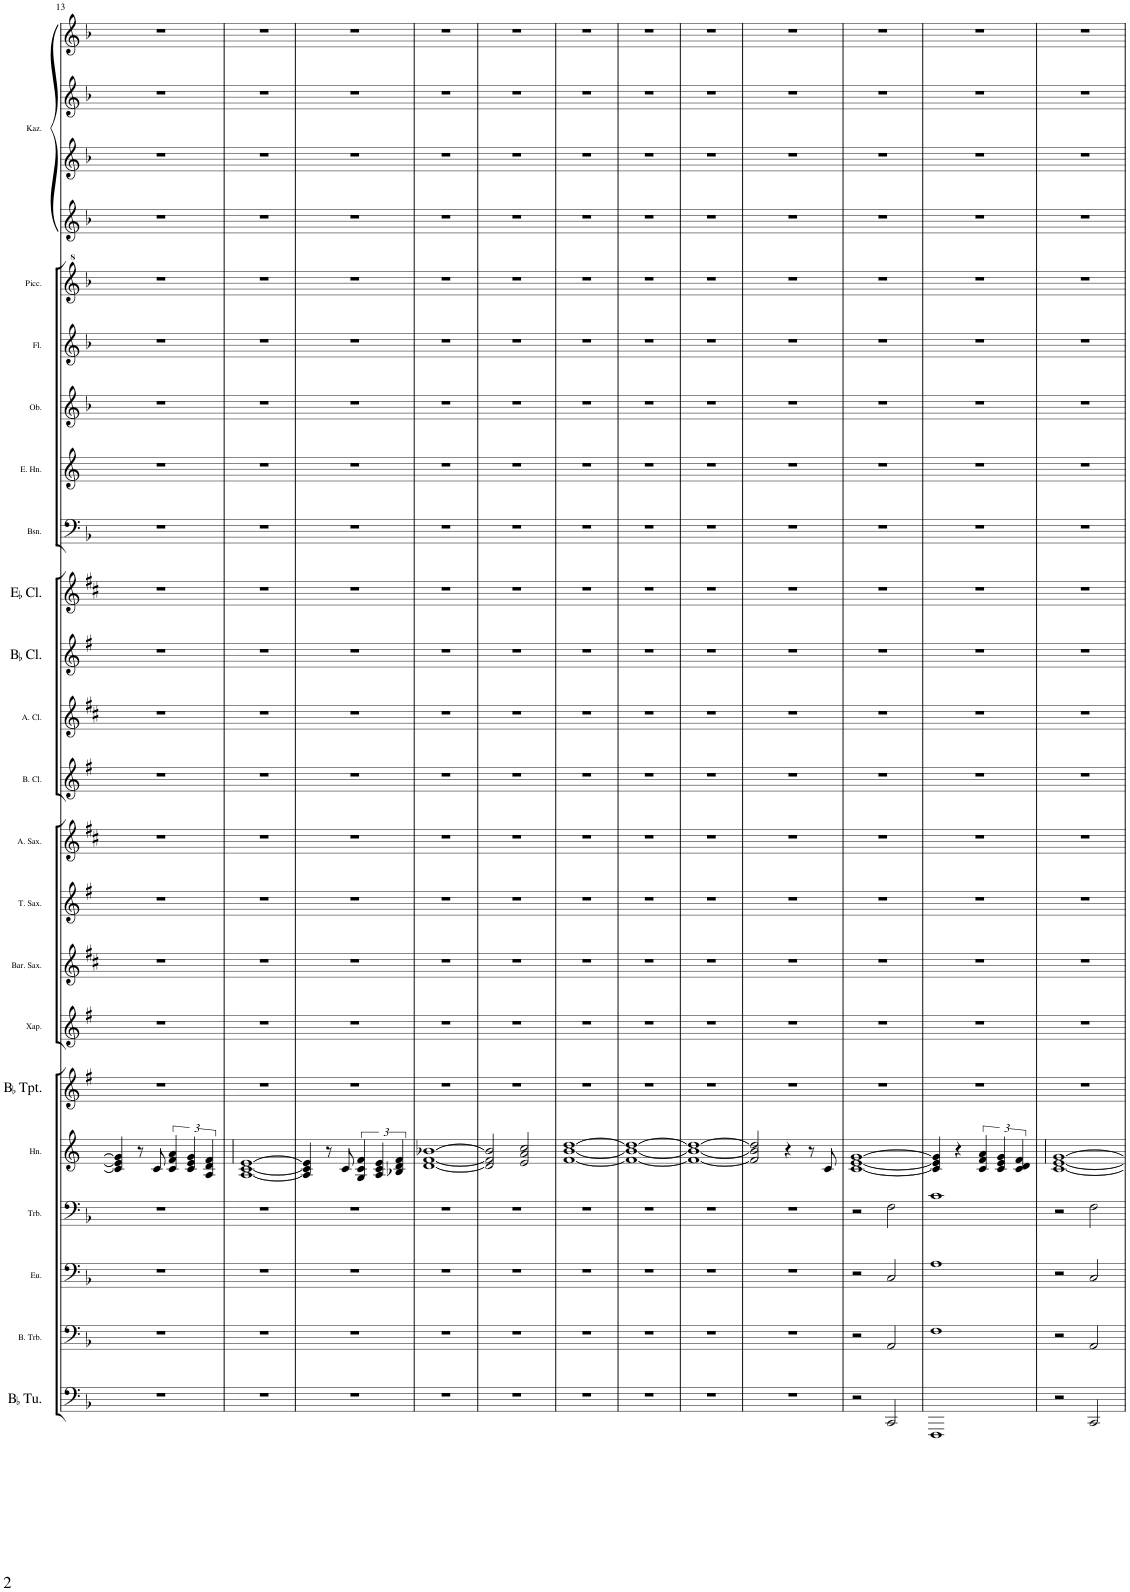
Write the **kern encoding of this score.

**kern	**kern	**kern	**kern	**kern	**kern	**kern	**kern	**kern	**kern	**kern	**kern	**kern	**kern	**kern	**kern	**kern	**kern	**kern	**kern	**kern	**kern	**kern
*part20	*part19	*part18	*part17	*part16	*part15	*part14	*part13	*part12	*part11	*part10	*part9	*part8	*part7	*part6	*part5	*part4	*part3	*part2	*part1	*part1	*part1	*part1
*staff23	*staff22	*staff21	*staff20	*staff19	*staff18	*staff17	*staff16	*staff15	*staff14	*staff13	*staff12	*staff11	*staff10	*staff9	*staff8	*staff7	*staff6	*staff5	*staff4	*staff3	*staff2	*staff1
*I"BaccidentalFlat Tuba	*I"Bass Trombone	*I"Euphonium	*I"Trombone	*I"Horn	*I"BaccidentalFlat Trumpet	*I"Xaphoon	*I"Baritone Saxophone	*I"Tenor Saxophone	*I"Alto Saxophone	*I"Bass Clarinet	*I"Alto Clarinet	*I"BaccidentalFlat Clarinet	*I"EaccidentalFlat Clarinet	*I"Bassoon	*I"English Horn	*I"Oboe	*I"Flute	*I"Piccolo	*I"Kazoo	*	*	*
*I'BaccidentalFlat Tu.	*I'B. Trb.	*I'Eu.	*I'Trb.	*I'Hn.	*I'BaccidentalFlat Tpt.	*I'Xap.	*I'Bar. Sax.	*I'T. Sax.	*I'A. Sax.	*I'B. Cl.	*I'A. Cl.	*I'BaccidentalFlat Cl.	*I'EaccidentalFlat Cl.	*I'Bsn.	*I'E. Hn.	*I'Ob.	*I'Fl.	*I'Picc.	*I'Kaz.	*	*	*
!!LO:PB:g=z
*clefF4	*clefF4	*clefF4	*clefF4	*clefG2	*clefG2	*clefG2	*clefG2	*clefG2	*clefG2	*clefG2	*clefG2	*clefG2	*clefG2	*clefF4	*clefG2	*clefG2	*clefG2	*clefG^2	*clefG2	*clefG2	*clefG2	*clefG2
*	*	*	*	*Trd4c7	*Trd1c2	*Trd1c2	*Trd12c21	*Trd8c14	*Trd5c9	*Trd8c14	*Trd1c2	*Trd1c2	*Trd-2c-3	*	*Trd4c7	*	*	*Trd-7c-12	*	*	*	*
*k[b-]	*k[b-]	*k[b-]	*k[b-]	*k[]	*k[f#]	*k[f#]	*k[f#c#]	*k[f#]	*k[f#c#]	*k[f#]	*k[f#c#]	*k[f#]	*k[f#c#]	*k[b-]	*k[]	*k[b-]	*k[b-]	*k[b-]	*k[b-]	*k[b-]	*k[b-]	*k[b-]
=13	=13	=13	=13	=13	=13	=13	=13	=13	=13	=13	=13	=13	=13	=13	=13	=13	=13	=13	=13	=13	=13	=13
1r	1r	1r	1r	4c/] 4e/] 4g/]	1r	1r	1r	1r	1r	1r	1r	1r	1r	1r	1r	1r	1r	1r	1r	1r	1r	1r
.	.	.	.	8r	.	.	.	.	.	.	.	.	.	.	.	.	.	.	.	.	.	.
.	.	.	.	8c/	.	.	.	.	.	.	.	.	.	.	.	.	.	.	.	.	.	.
.	.	.	.	6c/ 6f/ 6a/	.	.	.	.	.	.	.	.	.	.	.	.	.	.	.	.	.	.
.	.	.	.	6c/ 6e/ 6g/	.	.	.	.	.	.	.	.	.	.	.	.	.	.	.	.	.	.
.	.	.	.	6A/ 6d/ 6f/	.	.	.	.	.	.	.	.	.	.	.	.	.	.	.	.	.	.
=14	=14	=14	=14	=14	=14	=14	=14	=14	=14	=14	=14	=14	=14	=14	=14	=14	=14	=14	=14	=14	=14	=14
1r	1r	1r	1r	[1A [1c [1e	1r	1r	1r	1r	1r	1r	1r	1r	1r	1r	1r	1r	1r	1r	1r	1r	1r	1r
=15	=15	=15	=15	=15	=15	=15	=15	=15	=15	=15	=15	=15	=15	=15	=15	=15	=15	=15	=15	=15	=15	=15
1r	1r	1r	1r	4A/] 4c/] 4e/]	1r	1r	1r	1r	1r	1r	1r	1r	1r	1r	1r	1r	1r	1r	1r	1r	1r	1r
.	.	.	.	8r	.	.	.	.	.	.	.	.	.	.	.	.	.	.	.	.	.	.
.	.	.	.	8c/	.	.	.	.	.	.	.	.	.	.	.	.	.	.	.	.	.	.
.	.	.	.	6G/ 6c/ 6f/	.	.	.	.	.	.	.	.	.	.	.	.	.	.	.	.	.	.
.	.	.	.	6A/ 6c/ 6e/	.	.	.	.	.	.	.	.	.	.	.	.	.	.	.	.	.	.
.	.	.	.	6B-X/ 6d/ 6f/	.	.	.	.	.	.	.	.	.	.	.	.	.	.	.	.	.	.
=16	=16	=16	=16	=16	=16	=16	=16	=16	=16	=16	=16	=16	=16	=16	=16	=16	=16	=16	=16	=16	=16	=16
1r	1r	1r	1r	[1d [1f [1b-X	1r	1r	1r	1r	1r	1r	1r	1r	1r	1r	1r	1r	1r	1r	1r	1r	1r	1r
=17	=17	=17	=17	=17	=17	=17	=17	=17	=17	=17	=17	=17	=17	=17	=17	=17	=17	=17	=17	=17	=17	=17
1r	1r	1r	1r	2d/] 2f/] 2b-/]	1r	1r	1r	1r	1r	1r	1r	1r	1r	1r	1r	1r	1r	1r	1r	1r	1r	1r
.	.	.	.	2e/ 2a/ 2cc/	.	.	.	.	.	.	.	.	.	.	.	.	.	.	.	.	.	.
=18	=18	=18	=18	=18	=18	=18	=18	=18	=18	=18	=18	=18	=18	=18	=18	=18	=18	=18	=18	=18	=18	=18
1r	1r	1r	1r	[1f [1b [1dd	1r	1r	1r	1r	1r	1r	1r	1r	1r	1r	1r	1r	1r	1r	1r	1r	1r	1r
=19	=19	=19	=19	=19	=19	=19	=19	=19	=19	=19	=19	=19	=19	=19	=19	=19	=19	=19	=19	=19	=19	=19
1r	1r	1r	1r	1f_ 1b_ 1dd_	1r	1r	1r	1r	1r	1r	1r	1r	1r	1r	1r	1r	1r	1r	1r	1r	1r	1r
=20	=20	=20	=20	=20	=20	=20	=20	=20	=20	=20	=20	=20	=20	=20	=20	=20	=20	=20	=20	=20	=20	=20
1r	1r	1r	1r	1f_ 1b_ 1dd_	1r	1r	1r	1r	1r	1r	1r	1r	1r	1r	1r	1r	1r	1r	1r	1r	1r	1r
=21	=21	=21	=21	=21	=21	=21	=21	=21	=21	=21	=21	=21	=21	=21	=21	=21	=21	=21	=21	=21	=21	=21
1r	1r	1r	1r	2f/] 2b/] 2dd/]	1r	1r	1r	1r	1r	1r	1r	1r	1r	1r	1r	1r	1r	1r	1r	1r	1r	1r
.	.	.	.	4r	.	.	.	.	.	.	.	.	.	.	.	.	.	.	.	.	.	.
.	.	.	.	8r	.	.	.	.	.	.	.	.	.	.	.	.	.	.	.	.	.	.
.	.	.	.	8c/	.	.	.	.	.	.	.	.	.	.	.	.	.	.	.	.	.	.
=22	=22	=22	=22	=22	=22	=22	=22	=22	=22	=22	=22	=22	=22	=22	=22	=22	=22	=22	=22	=22	=22	=22
2r	2r	2r	2r	[1c [1e [1g	1r	1r	1r	1r	1r	1r	1r	1r	1r	1r	1r	1r	1r	1r	1r	1r	1r	1r
2CC/	2AA/	2C/	2F\	.	.	.	.	.	.	.	.	.	.	.	.	.	.	.	.	.	.	.
=23	=23	=23	=23	=23	=23	=23	=23	=23	=23	=23	=23	=23	=23	=23	=23	=23	=23	=23	=23	=23	=23	=23
1FFF	1F	1A	1c	4c/] 4e/] 4g/]	1r	1r	1r	1r	1r	1r	1r	1r	1r	1r	1r	1r	1r	1r	1r	1r	1r	1r
.	.	.	.	4r	.	.	.	.	.	.	.	.	.	.	.	.	.	.	.	.	.	.
.	.	.	.	6c/ 6f/ 6a/	.	.	.	.	.	.	.	.	.	.	.	.	.	.	.	.	.	.
.	.	.	.	6c/ 6e/ 6g/	.	.	.	.	.	.	.	.	.	.	.	.	.	.	.	.	.	.
.	.	.	.	6c/ 6d/ 6f/	.	.	.	.	.	.	.	.	.	.	.	.	.	.	.	.	.	.
=24	=24	=24	=24	=24	=24	=24	=24	=24	=24	=24	=24	=24	=24	=24	=24	=24	=24	=24	=24	=24	=24	=24
2r	2r	2r	2r	[1c [1e [1g	1r	1r	1r	1r	1r	1r	1r	1r	1r	1r	1r	1r	1r	1r	1r	1r	1r	1r
2CC/	2AA/	2C/	2F\	.	.	.	.	.	.	.	.	.	.	.	.	.	.	.	.	.	.	.
=	=	=	=	=	=	=	=	=	=	=	=	=	=	=	=	=	=	=	=	=	=	=
*-	*-	*-	*-	*-	*-	*-	*-	*-	*-	*-	*-	*-	*-	*-	*-	*-	*-	*-	*-	*-	*-	*-
